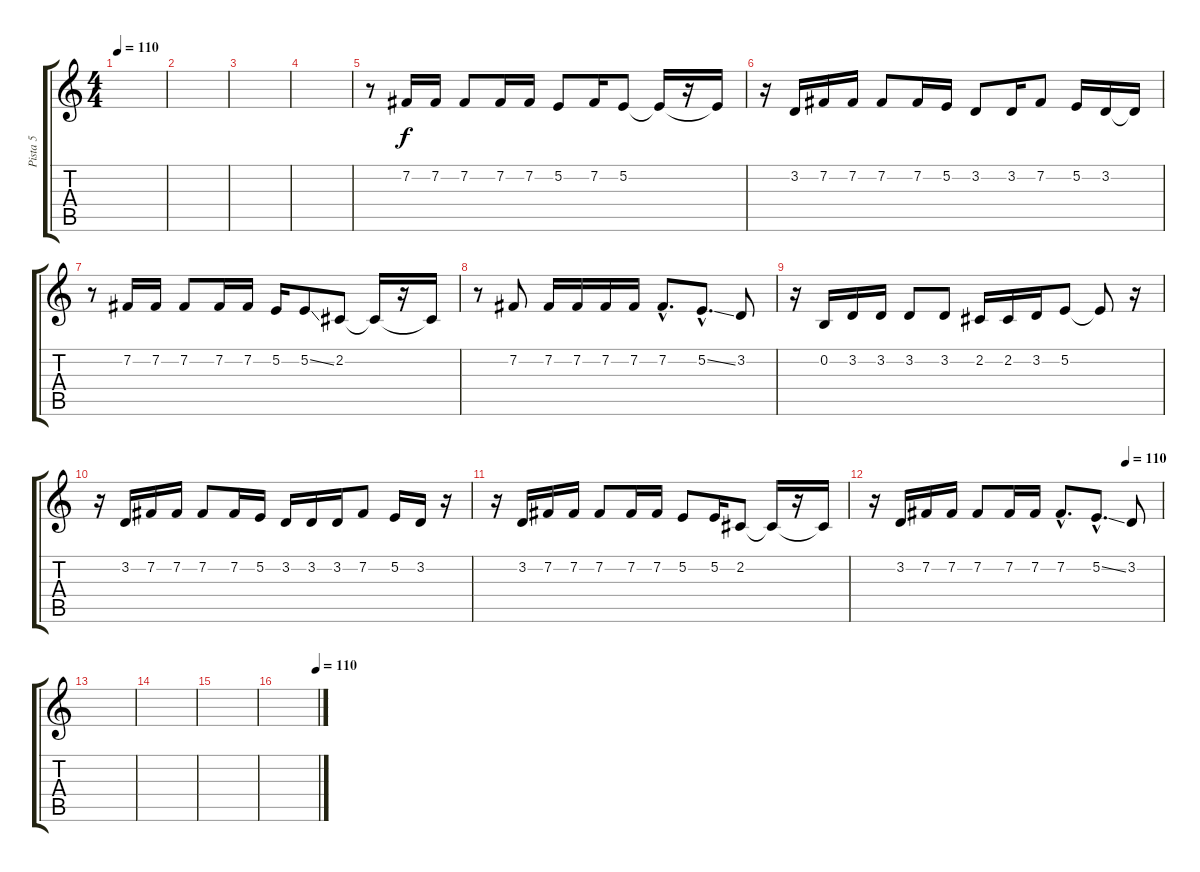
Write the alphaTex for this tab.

\track ("Pista 5" "Pista 5") {instrument tenorsax}
\staff {score tabs}
\tuning (E4 B3 G3 D3 A2 E2) {hide}
\ts (4 4)
\tempo 110
\clef g2
\ks c
|
|
|
|
r.8 7.2.16 7.2.16 7.2.8 7.2.16 7.2.16 5.2.8 7.2.16 5.2.8 5.2{t}.16 r.16 5.2{t}.16 |
r.16 3.2.16 7.2.16 7.2.16 7.2.8 7.2.16 5.2.16 3.2.8 3.2.16 7.2.8 5.2.16 3.2.16 3.2{t}.16 |
r.8 7.2.16 7.2.16 7.2.8 7.2.16 7.2.16 5.2.16 5.2{ss}.8 2.2.8 2.2{t}.16 r.16 2.2{t}.16 |
r.8 7.2.8 7.2.16 7.2.16 7.2.16 7.2.16 7.2{hac}.8{d} 5.2{ss hac}.8{d} 3.2.8 |
r.16 0.2.16 3.2.16 3.2.16 3.2.8 3.2.8 2.2.16 2.2.16 3.2.16 5.2.8 5.2{t}.8 r.16 |
r.16 3.2.16 7.2.16 7.2.16 7.2.8 7.2.16 5.2.16 3.2.16 3.2.16 3.2.16 7.2.8 5.2.16 3.2.16 r.16 |
r.16 3.2.16 7.2.16 7.2.16 7.2.8 7.2.16 7.2.16 5.2.8 5.2.16 2.2.8 2.2{t}.16 r.16 2.2{t}.16 |
\tempo (110 0.875)
r.16 3.2.16 7.2.16 7.2.16 7.2.8 7.2.16 7.2.16 7.2{hac}.8{d} 5.2{ss hac}.8{d} 3.2.8 |
|
|
|
\tempo (110 0.96875)
